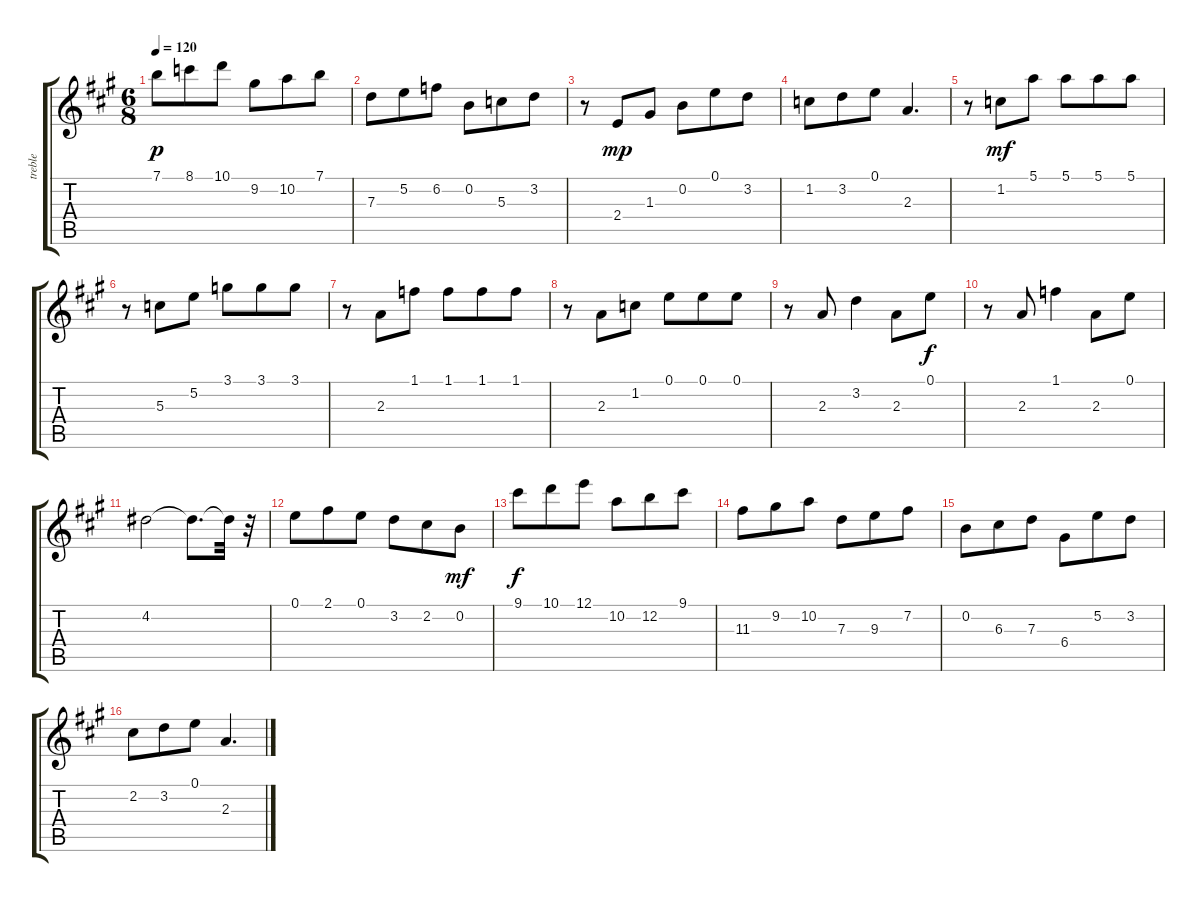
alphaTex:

\track ("treble              " "treble    ") {instrument acousticguitarnylon}
\staff {score tabs}
\tuning (E4 B3 G3 D3 A2 E2) {hide}
\ts (6 8)
\tempo 120
\clef g2
\ks a
7.1.8{dy p} 8.1.8 10.1.8 9.2.8 10.2.8 7.1.8 |
7.3.8 5.2.8 6.2.8 0.2.8 5.3.8 3.2.8 |
r.8 2.4.8{dy mp} 1.3.8 0.2.8 0.1.8 3.2.8 |
1.2.8 3.2.8 0.1.8 2.3.4{d} |
r.8 1.2.8{dy mf} 5.1.8 5.1.8 5.1.8 5.1.8 |
r.8 5.3.8 5.2.8 3.1.8 3.1.8 3.1.8 |
r.8 2.3.8 1.1.8 1.1.8 1.1.8 1.1.8 |
r.8 2.3.8 1.2.8 0.1.8 0.1.8 0.1.8 |
r.8 2.3.8 3.2.4 2.3.8 0.1.8{dy f} |
r.8 2.3.8 1.1.4 2.3.8 0.1.8 |
4.2.2 4.2{t}.8{d} 4.2{t}.32 r.32 |
0.1.8 2.1.8 0.1.8 3.2.8 2.2.8 0.2.8{dy mf} |
9.1.8{dy f} 10.1.8 12.1.8 10.2.8 12.2.8 9.1.8 |
11.3.8 9.2.8 10.2.8 7.3.8 9.3.8 7.2.8 |
0.2.8 6.3.8 7.3.8 6.4.8 5.2.8 3.2.8 |
2.2.8 3.2.8 0.1.8 2.3.4{d}
